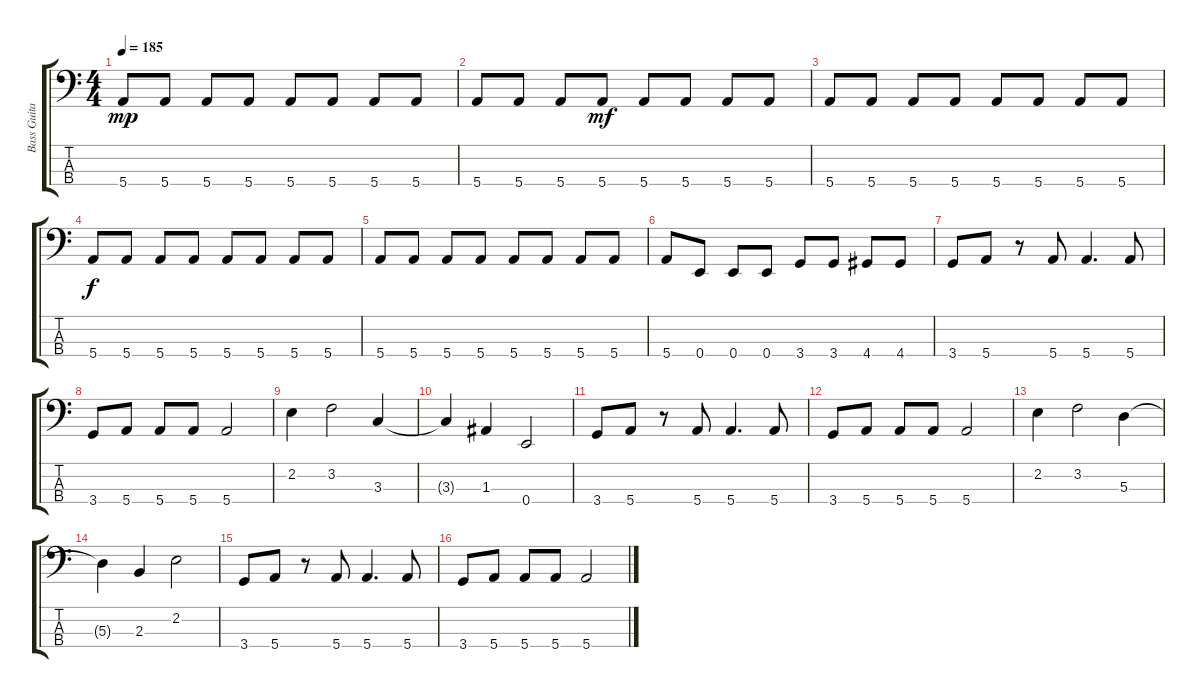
\track ("Bass Guitar" "Bass Guita") {instrument electricbassfinger}
\staff {score tabs}
\tuning (G2 D2 A1 E1) {hide}
\ts (4 4)
\tempo 185
\clef f4
\ks c
5.4.8{dy mp} 5.4.8 5.4.8 5.4.8 5.4.8 5.4.8 5.4.8 5.4.8 |
5.4.8 5.4.8 5.4.8 5.4.8{dy mf} 5.4.8 5.4.8 5.4.8 5.4.8 |
5.4.8 5.4.8 5.4.8 5.4.8 5.4.8 5.4.8 5.4.8 5.4.8 |
5.4.8{dy f} 5.4.8 5.4.8 5.4.8 5.4.8 5.4.8 5.4.8 5.4.8 |
5.4.8 5.4.8 5.4.8 5.4.8 5.4.8 5.4.8 5.4.8 5.4.8 |
5.4.8 0.4.8 0.4.8 0.4.8 3.4.8 3.4.8 4.4.8 4.4.8 |
3.4.8 5.4.8 r.8 5.4.8 5.4.4{d} 5.4.8 |
3.4.8 5.4.8 5.4.8 5.4.8 5.4.2 |
2.2.4 3.2.2 3.3.4 |
3.3{t}.4 1.3.4 0.4.2 |
3.4.8 5.4.8 r.8 5.4.8 5.4.4{d} 5.4.8 |
3.4.8 5.4.8 5.4.8 5.4.8 5.4.2 |
2.2.4 3.2.2 5.3.4 |
5.3{t}.4 2.3.4 2.2.2 |
3.4.8 5.4.8 r.8 5.4.8 5.4.4{d} 5.4.8 |
3.4.8 5.4.8 5.4.8 5.4.8 5.4.2
